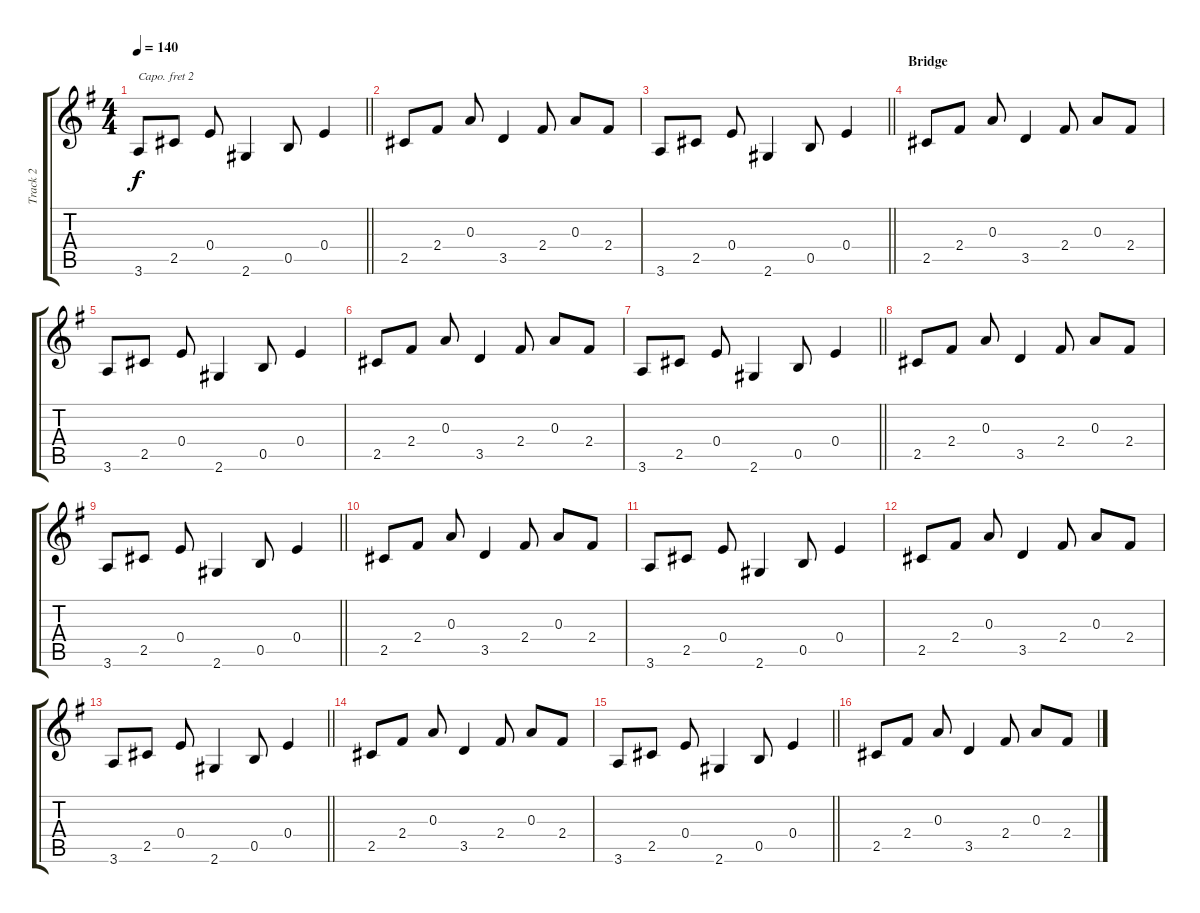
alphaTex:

\track ("Track 2" "Track 2") {instrument distortionguitar}
\staff {score tabs}
\capo 2
\tuning (E4 B3 G3 D3 A2 E2) {hide}
\ts (4 4)
\tempo 140
\clef g2
\barLineRight lightlight
\ks g
3.6.8{dy f} 2.5.8 0.4.8 2.6.4 0.5.8 0.4.4 |
2.5.8 2.4.8 0.3.8 3.5.4 2.4.8 0.3.8 2.4.8 |
\barLineRight lightlight
3.6.8 2.5.8 0.4.8 2.6.4 0.5.8 0.4.4 |
\section ("" "Bridge")
2.5.8 2.4.8 0.3.8 3.5.4 2.4.8 0.3.8 2.4.8 |
3.6.8 2.5.8 0.4.8 2.6.4 0.5.8 0.4.4 |
2.5.8 2.4.8 0.3.8 3.5.4 2.4.8 0.3.8 2.4.8 |
\barLineRight lightlight
3.6.8 2.5.8 0.4.8 2.6.4 0.5.8 0.4.4 |
2.5.8 2.4.8 0.3.8 3.5.4 2.4.8 0.3.8 2.4.8 |
\barLineRight lightlight
3.6.8 2.5.8 0.4.8 2.6.4 0.5.8 0.4.4 |
2.5.8 2.4.8 0.3.8 3.5.4 2.4.8 0.3.8 2.4.8 |
3.6.8 2.5.8 0.4.8 2.6.4 0.5.8 0.4.4 |
2.5.8 2.4.8 0.3.8 3.5.4 2.4.8 0.3.8 2.4.8 |
\barLineRight lightlight
3.6.8 2.5.8 0.4.8 2.6.4 0.5.8 0.4.4 |
2.5.8 2.4.8 0.3.8 3.5.4 2.4.8 0.3.8 2.4.8 |
\barLineRight lightlight
3.6.8 2.5.8 0.4.8 2.6.4 0.5.8 0.4.4 |
2.5.8 2.4.8 0.3.8 3.5.4 2.4.8 0.3.8 2.4.8
